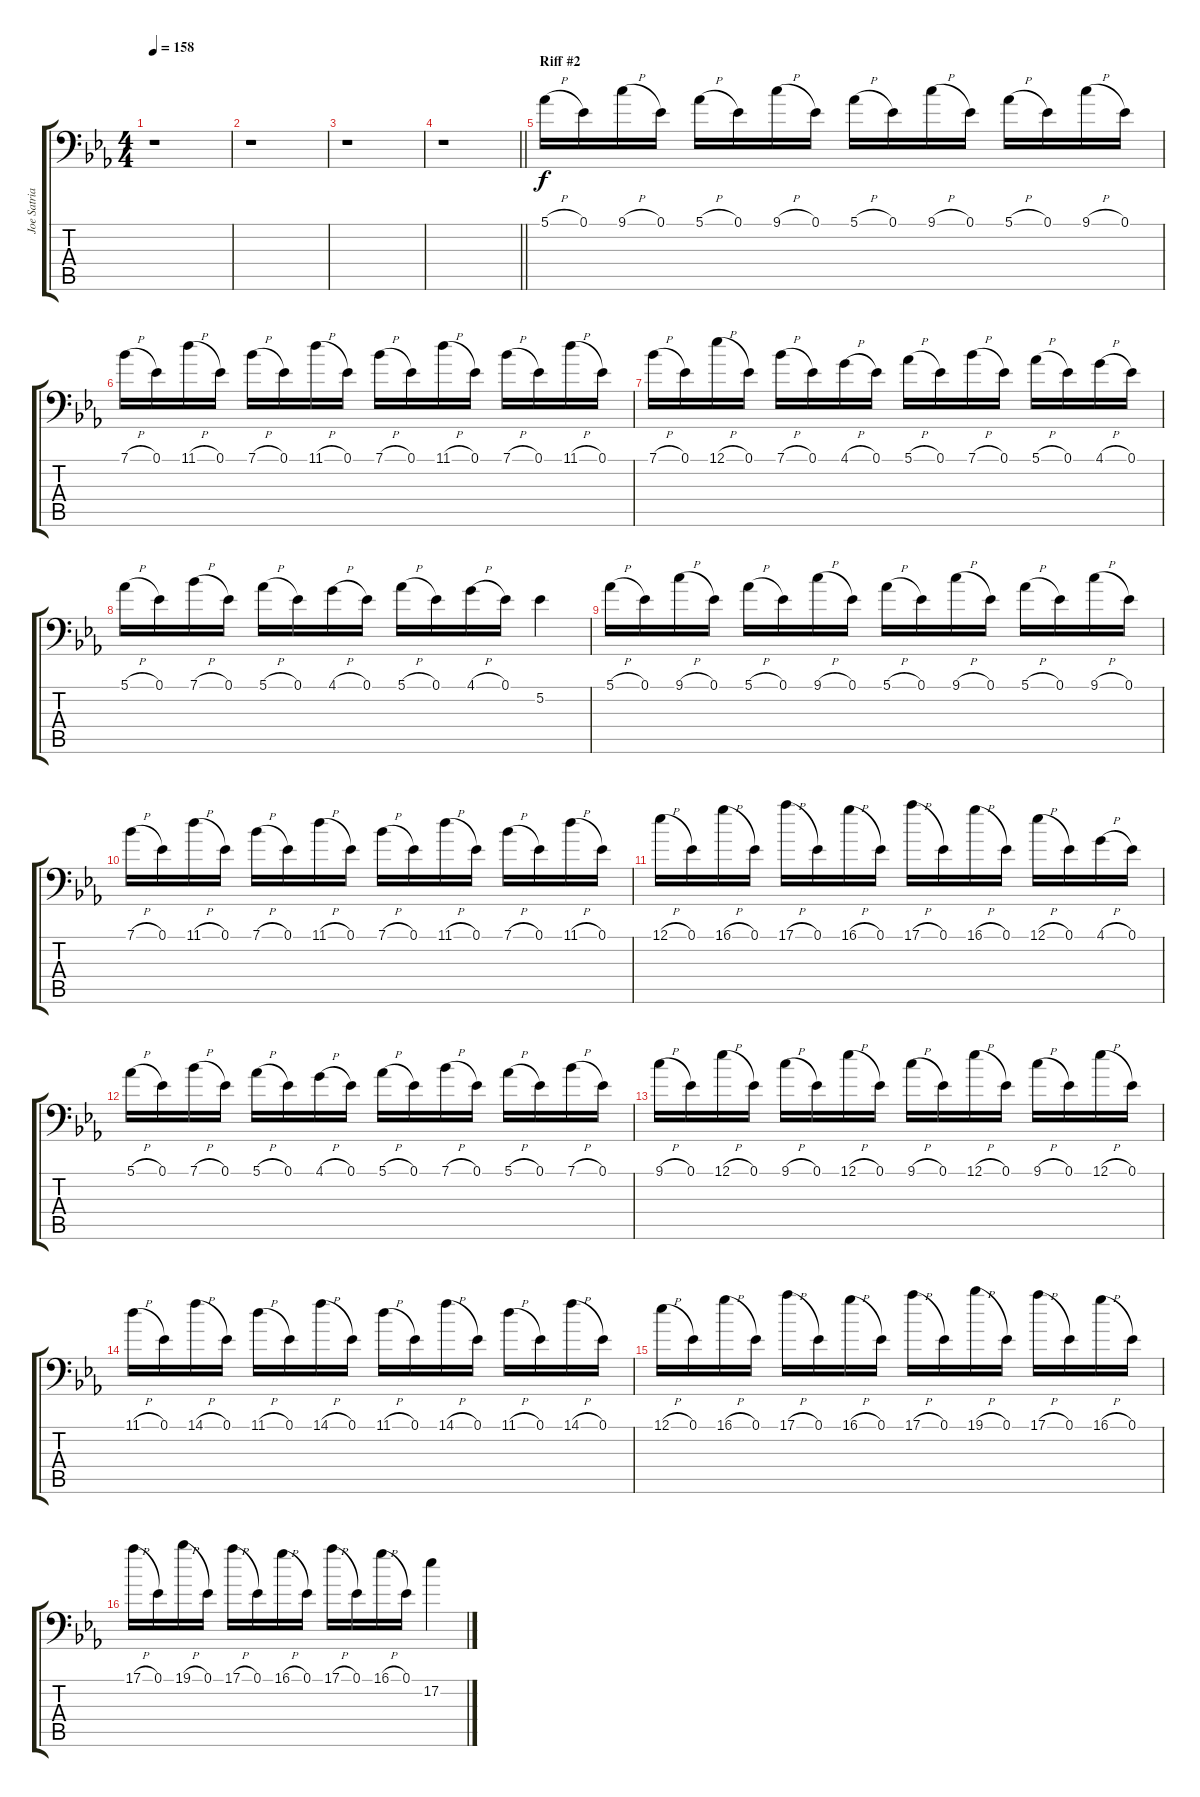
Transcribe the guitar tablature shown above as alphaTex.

\track ("Joe Satriani (Octave)" "Joe Satria") {instrument overdrivenguitar}
\staff {score tabs}
\tuning (Eb3 Bb2 Gb2 Db2 Ab1 Eb1) {hide}
\ts (4 4)
\tempo 158
\clef f4
\ks eb
r.1{dy f} |
r.1 |
r.1 |
\barLineRight lightlight
r.1 |
\section ("" "Riff #2")
5.1{h}.16 0.1.16 9.1{h}.16 0.1.16 5.1{h}.16 0.1.16 9.1{h}.16 0.1.16 5.1{h}.16 0.1.16 9.1{h}.16 0.1.16 5.1{h}.16 0.1.16 9.1{h}.16 0.1.16 |
7.1{h}.16 0.1.16 11.1{h}.16 0.1.16 7.1{h}.16 0.1.16 11.1{h}.16 0.1.16 7.1{h}.16 0.1.16 11.1{h}.16 0.1.16 7.1{h}.16 0.1.16 11.1{h}.16 0.1.16 |
7.1{h}.16 0.1.16 12.1{h}.16 0.1.16 7.1{h}.16 0.1.16 4.1{h}.16 0.1.16 5.1{h}.16 0.1.16 7.1{h}.16 0.1.16 5.1{h}.16 0.1.16 4.1{h}.16 0.1.16 |
5.1{h}.16 0.1.16 7.1{h}.16 0.1.16 5.1{h}.16 0.1.16 4.1{h}.16 0.1.16 5.1{h}.16 0.1.16 4.1{h}.16 0.1.16 5.2.4 |
5.1{h}.16 0.1.16 9.1{h}.16 0.1.16 5.1{h}.16 0.1.16 9.1{h}.16 0.1.16 5.1{h}.16 0.1.16 9.1{h}.16 0.1.16 5.1{h}.16 0.1.16 9.1{h}.16 0.1.16 |
7.1{h}.16 0.1.16 11.1{h}.16 0.1.16 7.1{h}.16 0.1.16 11.1{h}.16 0.1.16 7.1{h}.16 0.1.16 11.1{h}.16 0.1.16 7.1{h}.16 0.1.16 11.1{h}.16 0.1.16 |
12.1{h}.16 0.1.16 16.1{h}.16 0.1.16 17.1{h}.16 0.1.16 16.1{h}.16 0.1.16 17.1{h}.16 0.1.16 16.1{h}.16 0.1.16 12.1{h}.16 0.1.16 4.1{h}.16 0.1.16 |
5.1{h}.16 0.1.16 7.1{h}.16 0.1.16 5.1{h}.16 0.1.16 4.1{h}.16 0.1.16 5.1{h}.16 0.1.16 7.1{h}.16 0.1.16 5.1{h}.16 0.1.16 7.1{h}.16 0.1.16 |
9.1{h}.16 0.1.16 12.1{h}.16 0.1.16 9.1{h}.16 0.1.16 12.1{h}.16 0.1.16 9.1{h}.16 0.1.16 12.1{h}.16 0.1.16 9.1{h}.16 0.1.16 12.1{h}.16 0.1.16 |
11.1{h}.16 0.1.16 14.1{h}.16 0.1.16 11.1{h}.16 0.1.16 14.1{h}.16 0.1.16 11.1{h}.16 0.1.16 14.1{h}.16 0.1.16 11.1{h}.16 0.1.16 14.1{h}.16 0.1.16 |
12.1{h}.16 0.1.16 16.1{h}.16 0.1.16 17.1{h}.16 0.1.16 16.1{h}.16 0.1.16 17.1{h}.16 0.1.16 19.1{h}.16 0.1.16 17.1{h}.16 0.1.16 16.1{h}.16 0.1.16 |
17.1{h}.16 0.1.16 19.1{h}.16 0.1.16 17.1{h}.16 0.1.16 16.1{h}.16 0.1.16 17.1{h}.16 0.1.16 16.1{h}.16 0.1.16 17.2.4
